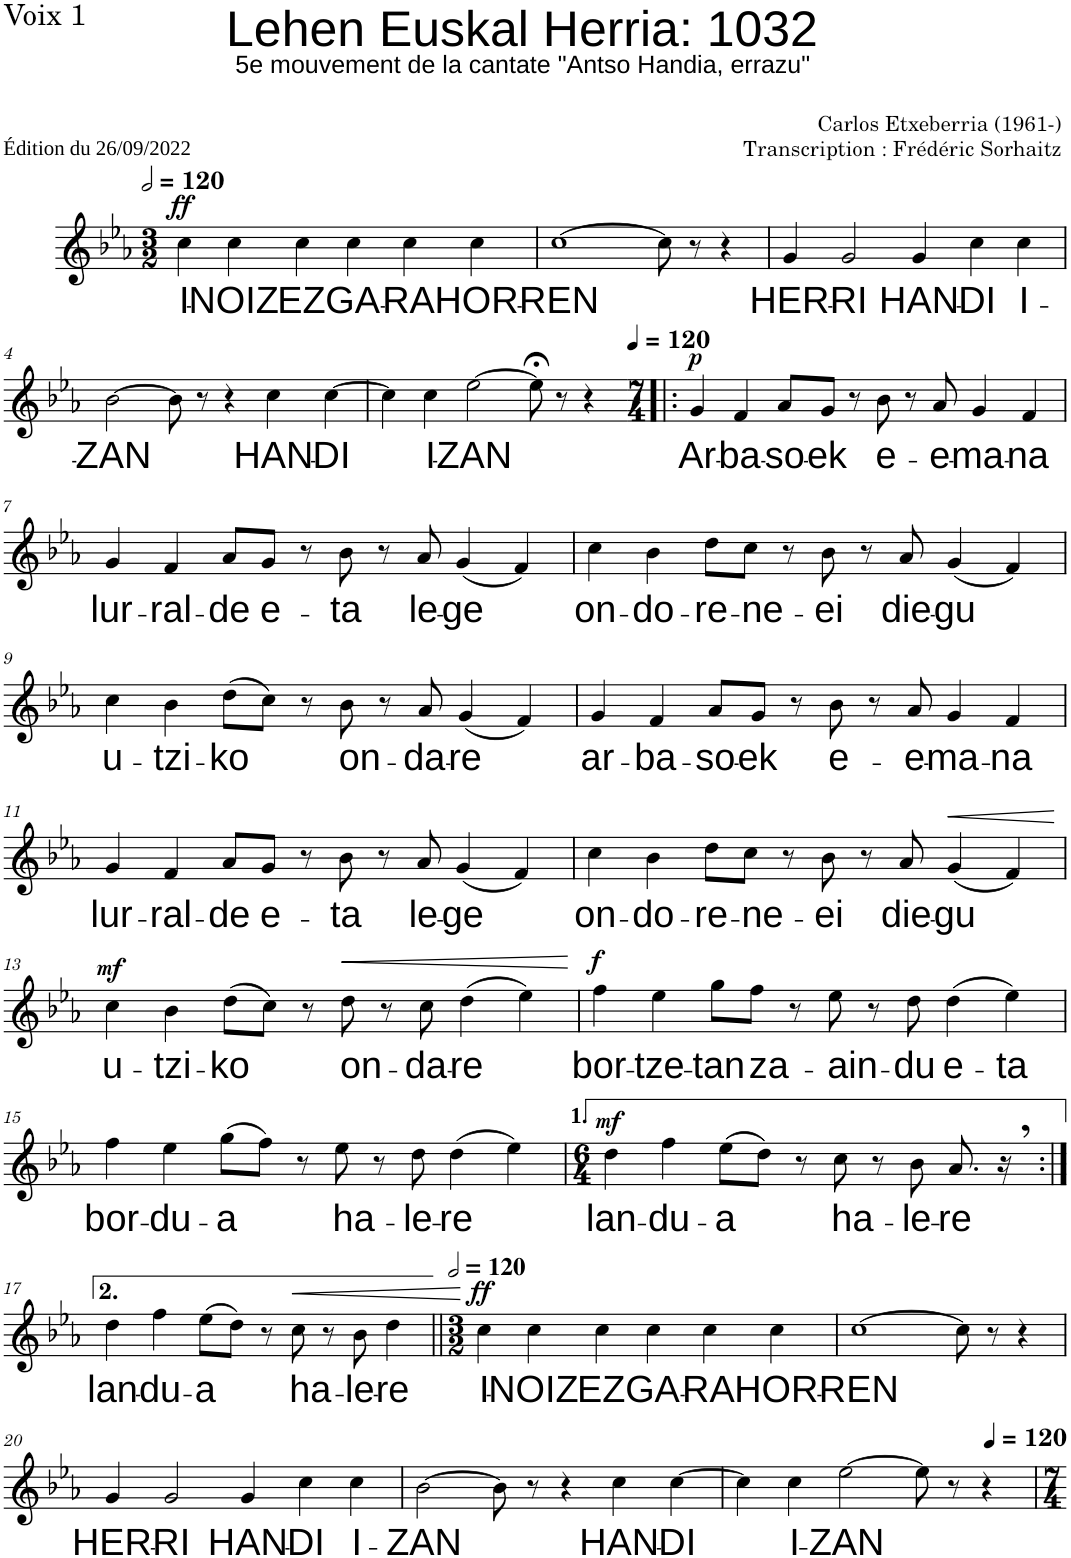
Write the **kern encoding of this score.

**kern	**text	**dynam
*part1	*part1	*part1
*staff1	*staff1	*staff1
*I"Voix 1	*	*
*I'Vx. 1	*	*
*clefG2	*	*
*k[b-e-a-]	*	*
*M3/2	*	*
*MM240	*	*
=1	=1	=1
!	!LO:LY:b	!LO:DY:a
4cc\	I-	ff
!	!LO:LY:b	!
4cc\	-NOIZ	.
!	!LO:LY:b	!
4cc\	EZ	.
!	!LO:LY:b	!
4cc\	GA-	.
!	!LO:LY:b	!
4cc\	-RA	.
!	!LO:LY:b	!
4cc\	HOR-	.
=2	=2	=2
!	!LO:LY:b	!
[1cc	-REN	.
8cc\]	.	.
8r	.	.
4r	.	.
=3	=3	=3
!	!LO:LY:b	!
4g/	HER-	.
!	!LO:LY:b	!
2g/	-RI	.
!	!LO:LY:b	!
4g/	HAN-	.
!	!LO:LY:b	!
4cc\	-DI	.
!	!LO:LY:b	!
4cc\	I-	.
!!LO:LB:g=z
=4	=4	=4
!	!LO:LY:b	!
[2b-\	-ZAN	.
8b-\]	.	.
8r	.	.
4r	.	.
!	!LO:LY:b	!
4cc\	HAN-	.
!	!LO:LY:b	!
[4cc\	-DI	.
=5	=5	=5
4cc\]	.	.
!	!LO:LY:b	!
4cc\	I-	.
!	!LO:LY:b	!
[2ee-\	-ZAN	.
8ee-;<\]	.	.
8r	.	.
4r	.	.
=6!|:	=6!|:	=6!|:
*M7/4	*	*
*MM120	*	*
!	!LO:LY:b	!LO:DY:a
4g/	Ar-	p
!	!LO:LY:b	!
4f/	-ba-	.
!	!LO:LY:b	!
8a-/L	-so-	.
!	!LO:LY:b	!
8g/J	-ek	.
8r	.	.
!	!LO:LY:b	!
8b-\	e-	.
8r	.	.
!	!LO:LY:b	!
8a-/	e-	.
!	!LO:LY:b	!
4g/	-ma-	.
!	!LO:LY:b	!
4f/	-na	.
!!LO:LB:g=z
=7	=7	=7
!	!LO:LY:b	!
4g/	lur-	.
!	!LO:LY:b	!
4f/	-ral-	.
!	!LO:LY:b	!
8a-/L	-de	.
!	!LO:LY:b	!
8g/J	e-	.
8r	.	.
!	!LO:LY:b	!
8b-\	-ta	.
8r	.	.
!	!LO:LY:b	!
8a-/	le-	.
!	!LO:LY:b	!
(4g/	-ge	.
4f/)	.	.
=8	=8	=8
!	!LO:LY:b	!
4cc\	on-	.
!	!LO:LY:b	!
4b-\	-do-	.
!	!LO:LY:b	!
8dd\L	-re-	.
!	!LO:LY:b	!
8cc\J	-ne-	.
8r	.	.
!	!LO:LY:b	!
8b-\	-ei	.
8r	.	.
!	!LO:LY:b	!
8a-/	die-	.
!	!LO:LY:b	!
(4g/	-gu	.
4f/)	.	.
!!LO:LB:g=z
=9	=9	=9
!	!LO:LY:b	!
4cc\	u-	.
!	!LO:LY:b	!
4b-\	-tzi-	.
!	!LO:LY:b	!
(8dd\L	-ko	.
8cc\J)	.	.
8r	.	.
!	!LO:LY:b	!
8b-\	on-	.
8r	.	.
!	!LO:LY:b	!
8a-/	-da-	.
!	!LO:LY:b	!
(4g/	-re	.
4f/)	.	.
=10	=10	=10
!	!LO:LY:b	!
4g/	ar-	.
!	!LO:LY:b	!
4f/	-ba-	.
!	!LO:LY:b	!
8a-/L	-so-	.
!	!LO:LY:b	!
8g/J	-ek	.
8r	.	.
!	!LO:LY:b	!
8b-\	e-	.
8r	.	.
!	!LO:LY:b	!
8a-/	-e-	.
!	!LO:LY:b	!
4g/	-ma-	.
!	!LO:LY:b	!
4f/	-na	.
!!LO:LB:g=z
=11	=11	=11
!	!LO:LY:b	!
4g/	lur-	.
!	!LO:LY:b	!
4f/	-ral-	.
!	!LO:LY:b	!
8a-/L	-de	.
!	!LO:LY:b	!
8g/J	e-	.
8r	.	.
!	!LO:LY:b	!
8b-\	-ta	.
8r	.	.
!	!LO:LY:b	!
8a-/	le-	.
!	!LO:LY:b	!
(4g/	-ge	.
4f/)	.	.
=12	=12	=12
!	!LO:LY:b	!
4cc\	on-	.
!	!LO:LY:b	!
4b-\	-do-	.
!	!LO:LY:b	!
8dd\L	-re-	.
!	!LO:LY:b	!
8cc\J	-ne-	.
8r	.	.
!	!LO:LY:b	!
8b-\	-ei	.
8r	.	.
!	!LO:LY:b	!
8a-/	die-	.
!	!LO:LY:b	!LO:HP:b
(4g/	-gu	<
4f/)	.	.
.	.	[
!!LO:LB:g=z
=13	=13	=13
!	!LO:LY:b	!LO:DY:a
4cc\	u-	mf
!	!LO:LY:b	!
4b-\	-tzi-	.
!	!LO:LY:b	!
(8dd\L	-ko	.
8cc\J)	.	.
8r	.	.
!	!LO:LY:b	!LO:HP:b
8dd\	on-	<
8r	.	.
!	!LO:LY:b	!
8cc\	-da-	.
!	!LO:LY:b	!
(4dd\	-re	.
4ee-\)	.	.
.	.	[
=14	=14	=14
!	!LO:LY:b	!LO:DY:a
4ff\	bor-	f
!	!LO:LY:b	!
4ee-\	-tze-	.
!	!LO:LY:b	!
8gg\L	-tan	.
!	!LO:LY:b	!
8ff\J	za-	.
8r	.	.
!	!LO:LY:b	!
8ee-\	-ain-	.
8r	.	.
!	!LO:LY:b	!
8dd\	-du	.
!	!LO:LY:b	!
(4dd\	e-	.
!	!LO:LY:b	!
4ee-\)	-ta	.
!!LO:LB:g=z
=15	=15	=15
!	!LO:LY:b	!
4ff\	bor-	.
!	!LO:LY:b	!
4ee-\	-du-	.
!	!LO:LY:b	!
(8gg\L	-a	.
8ff\J)	.	.
8r	.	.
!	!LO:LY:b	!
8ee-\	ha-	.
8r	.	.
!	!LO:LY:b	!
8dd\	-le-	.
!	!LO:LY:b	!
(4dd\	-re	.
4ee-\)	.	.
=16	=16	=16
*M6/4	*	*
!	!LO:LY:b	!LO:DY:a
4dd\	lan-	mf
!	!LO:LY:b	!
4ff\	-du-	.
!	!LO:LY:b	!
(8ee-\L	-a	.
8dd\J)	.	.
8r	.	.
!	!LO:LY:b	!
8cc\	ha-	.
8r	.	.
!	!LO:LY:b	!
8b-\	-le-	.
!	!LO:LY:b	!
8.a-/	-re	.
16r	.	.
!!LO:LB:g=z
=17:|!	=17:|!	=17:|!
!	!LO:LY:b	!
4dd\	lan-	.
!	!LO:LY:b	!
4ff\	-du-	.
!	!LO:LY:b	!
(8ee-\L	-a	.
8dd\J)	.	.
8r	.	.
!	!LO:LY:b	!LO:HP:b
8cc\	ha-	<
8r	.	.
!	!LO:LY:b	!
8b-\	-le-	.
!	!LO:LY:b	!
4dd\	-re	.
.	.	[
=18||	=18||	=18||
*M3/2	*	*
*MM240	*	*
!	!LO:LY:b	!LO:DY:a
4cc\	I-	ff
!	!LO:LY:b	!
4cc\	-NOIZ	.
!	!LO:LY:b	!
4cc\	EZ	.
!	!LO:LY:b	!
4cc\	GA-	.
!	!LO:LY:b	!
4cc\	-RA	.
!	!LO:LY:b	!
4cc\	HOR-	.
=19	=19	=19
!	!LO:LY:b	!
[1cc	-REN	.
8cc\]	.	.
8r	.	.
4r	.	.
!!LO:LB:g=z
=20	=20	=20
!	!LO:LY:b	!
4g/	HER-	.
!	!LO:LY:b	!
2g/	-RI	.
!	!LO:LY:b	!
4g/	HAN-	.
!	!LO:LY:b	!
4cc\	-DI	.
!	!LO:LY:b	!
4cc\	I-	.
=21	=21	=21
!	!LO:LY:b	!
[2b-\	-ZAN	.
8b-\]	.	.
8r	.	.
4r	.	.
!	!LO:LY:b	!
4cc\	HAN-	.
!	!LO:LY:b	!
[4cc\	-DI	.
=22	=22	=22
4cc\]	.	.
!	!LO:LY:b	!
4cc\	I-	.
!	!LO:LY:b	!
[2ee-\	-ZAN	.
8ee-\]	.	.
8r	.	.
*MM120	*	*
4r	.	.
=	=	=
*-	*-	*-
